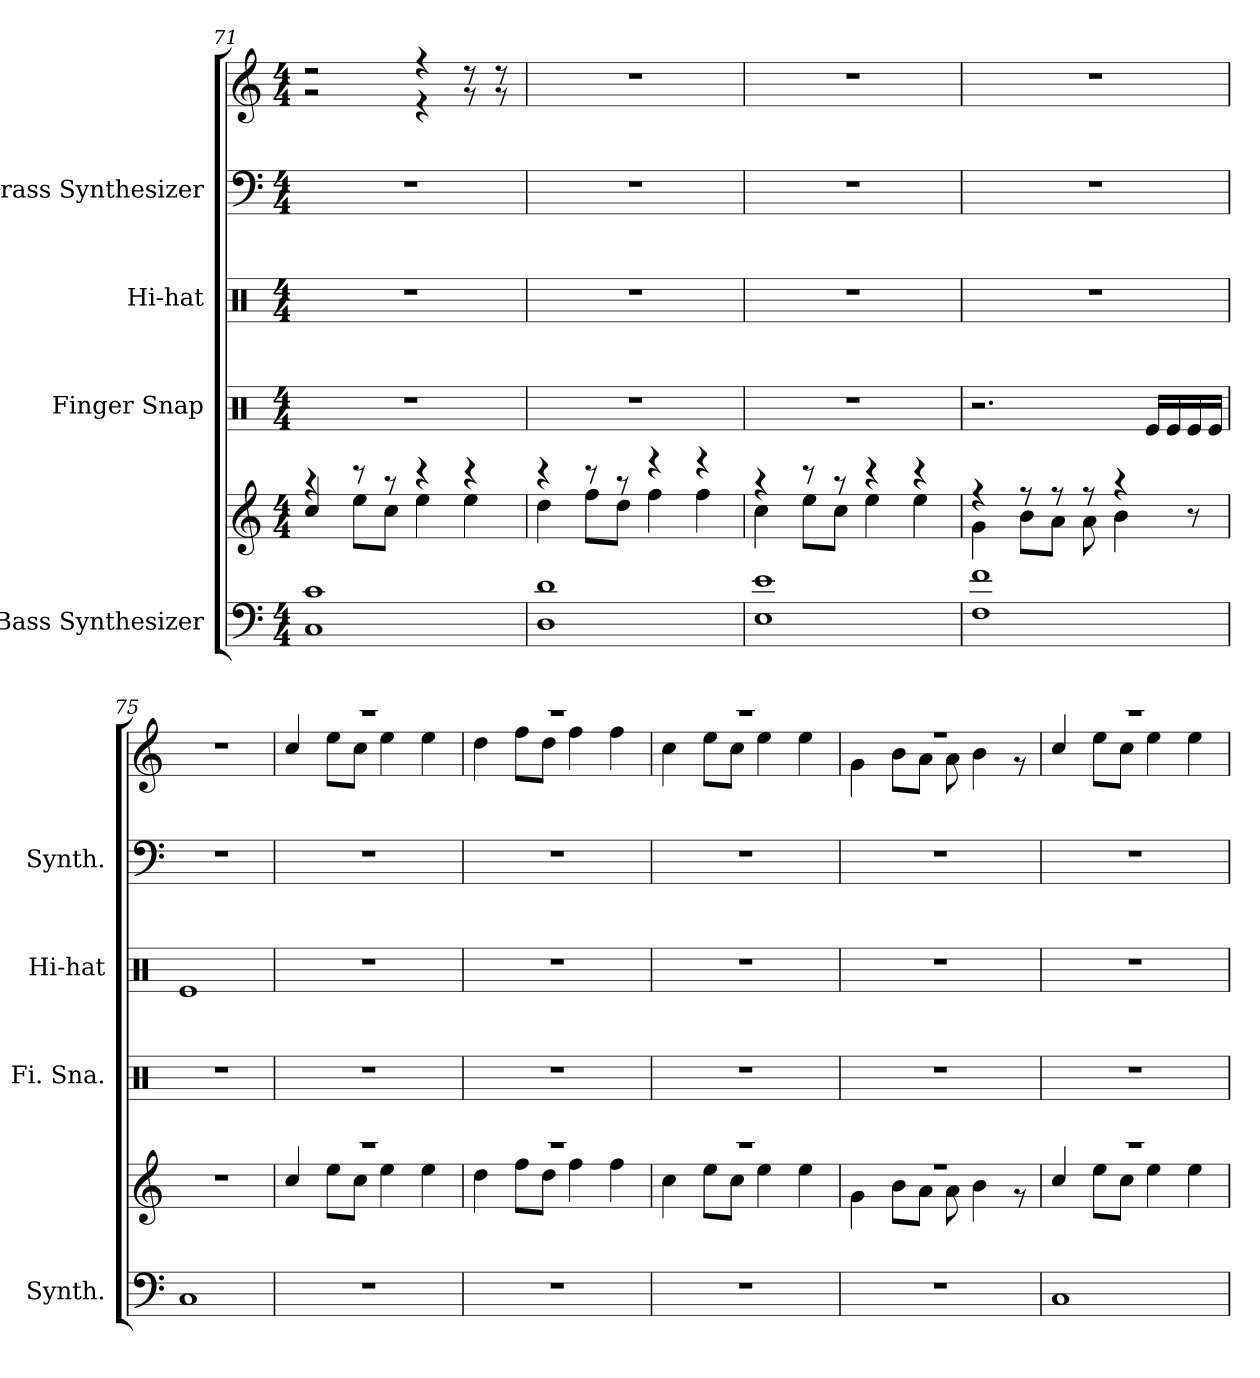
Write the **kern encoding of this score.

**kern	**kern	**kern	**kern	**kern	**kern
*part4	*part4	*part3	*part2	*part1	*part1
*staff6	*staff5	*staff4	*staff3	*staff2	*staff1
*I"Bass Synthesizer	*	*I"Finger Snap	*I"Hi-hat	*I"Brass Synthesizer	*
*I'Synth.	*	*I'Fi. Sna.	*I'Hi-hat	*I'Synth.	*
*clefF4	*clefG2	*clefX	*clefX	*clefF4	*clefG2
*k[]	*k[]	*k[]	*k[]	*k[]	*k[]
*M4/4	*M4/4	*M4/4	*M4/4	*M4/4	*M4/4
=71	=71	=71	=71	=71	=71
*	*^	*	*	*	*^
1C 1c	4r	4cc/	1r	1r	1r	2r	2r
.	8r	8ee\L	.	.	.	.	.
.	8r	8cc\J	.	.	.	.	.
.	4r	4ee\	.	.	.	4r	4r
.	4r	4ee\	.	.	.	8r	8r
.	.	.	.	.	.	8r	8r
*	*	*	*	*	*	*v	*v
=72	=72	=72	=72	=72	=72	=72
1D 1d	4r	4dd\	1r	1r	1r	1r
.	8r	8ff\L	.	.	.	.
.	8r	8dd\J	.	.	.	.
.	4r	4ff\	.	.	.	.
.	4r	4ff\	.	.	.	.
=73	=73	=73	=73	=73	=73	=73
1E 1e	4r	4cc\	1r	1r	1r	1r
.	8r	8ee\L	.	.	.	.
.	8r	8cc\J	.	.	.	.
.	4r	4ee\	.	.	.	.
.	4r	4ee\	.	.	.	.
!!LO:PB:g=z
=74	=74	=74	=74	=74	=74	=74
1F 1f	4r	4g\	2.r	1r	1r	1r
.	8r	8b\L	.	.	.	.
.	8r	8a\J	.	.	.	.
.	8r	8a\	.	.	.	.
.	4r	4b\	.	.	.	.
.	.	.	16Re/LL	.	.	.
.	.	.	16Re/	.	.	.
.	8r	8ryy	16Re/	.	.	.
.	.	.	16Re/JJ	.	.	.
*	*v	*v	*	*	*	*
=75	=75	=75	=75	=75	=75
1C	1r	1r	1Re	1r	1r
=76	=76	=76	=76	=76	=76
*	*^	*	*	*	*^
1r	1r	4cc/	1r	1r	1r	1r	4cc/
.	.	8ee\L	.	.	.	.	8ee\L
.	.	8cc\J	.	.	.	.	8cc\J
.	.	4ee\	.	.	.	.	4ee\
.	.	4ee\	.	.	.	.	4ee\
=77	=77	=77	=77	=77	=77	=77	=77
1r	1r	4dd\	1r	1r	1r	1r	4dd\
.	.	8ff\L	.	.	.	.	8ff\L
.	.	8dd\J	.	.	.	.	8dd\J
.	.	4ff\	.	.	.	.	4ff\
.	.	4ff\	.	.	.	.	4ff\
=78	=78	=78	=78	=78	=78	=78	=78
1r	1r	4cc\	1r	1r	1r	1r	4cc\
.	.	8ee\L	.	.	.	.	8ee\L
.	.	8cc\J	.	.	.	.	8cc\J
.	.	4ee\	.	.	.	.	4ee\
.	.	4ee\	.	.	.	.	4ee\
=79	=79	=79	=79	=79	=79	=79	=79
1r	1r	4g\	1r	1r	1r	1r	4g\
.	.	8b\L	.	.	.	.	8b\L
.	.	8a\J	.	.	.	.	8a\J
.	.	8a\	.	.	.	.	8a\
.	.	4b\	.	.	.	.	4b\
.	.	8r	.	.	.	.	8r
=80	=80	=80	=80	=80	=80	=80	=80
1C	1r	4cc/	1r	1r	1r	1r	4cc/
.	.	8ee\L	.	.	.	.	8ee\L
.	.	8cc\J	.	.	.	.	8cc\J
.	.	4ee\	.	.	.	.	4ee\
.	.	4ee\	.	.	.	.	4ee\
*	*v	*v	*	*	*	*v	*v
=	=	=	=	=	=
*-	*-	*-	*-	*-	*-
